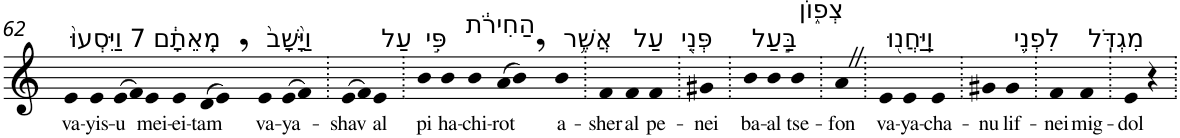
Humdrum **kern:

**kern	**text
*part1	*part1
*staff1	*staff1
*I"Piano	*
*I'Pno	*
!!LO:PB:g=z
*clefG2	*
*k[]	*
=62	=62
!LO:TX:a:t=7 וַיִּסְעוּ֙	!
!	!LO:LY:b
4e	va-
!	!LO:LY:b
4e	-yis-
!	!LO:LY:b
(>8e	-u
8f)	.
!LO:TX:a:t=מֵֽאֵתָ֔ם	!
!	!LO:LY:b
4e	mei-
!	!LO:LY:b
4e	-ei-
!	!LO:LY:b
(>8d	-tam
8e,)	.
!LO:TX:a:t=וַיָּ֙שָׁב֙	!
!	!LO:LY:b
4e	va-
!	!LO:LY:b
(>8e	-ya-
8f)	.
=63.	=63.
!	!LO:LY:b
(>8e	-shav
8f)	.
!LO:TX:a:t=עַל	!
!	!LO:LY:b
4e	al
=64.	=64.
!LO:TX:a:t=פִּ֣י	!
!	!LO:LY:b
4b	pi
!LO:TX:a:t=הַחִירֹ֔ת	!
!	!LO:LY:b
4b	ha-
!	!LO:LY:b
4b	-chi-
!	!LO:LY:b
(>8a	-rot
8b,)	.
!LO:TX:a:t=אֲשֶׁ֥ר	!
!	!LO:LY:b
4b	a-
=65.	=65.
!	!LO:LY:b
4f	-sher
!LO:TX:a:t=עַל	!
!	!LO:LY:b
4f	al
!LO:TX:a:t=פְּנֵ֖י	!
!	!LO:LY:b
4f	pe-
=66.	=66.
!	!LO:LY:b
4g#X	-nei
=67.	=67.
!LO:TX:a:t=בַּ֣עַל	!
!	!LO:LY:b
4b	ba-
!	!LO:LY:b
4b	-al
!LO:TX:a:t=צְפ֑וֹן	!
!	!LO:LY:b
4b	tse-
=68.	=68.
!	!LO:LY:b
4aZ	-fon
=69.	=69.
!LO:TX:a:t=וַֽיַּחֲנ֖וּ	!
!	!LO:LY:b
4e	va-
!	!LO:LY:b
4e	-ya-
!	!LO:LY:b
4e	-cha-
=70.	=70.
!	!LO:LY:b
4g#X	-nu
!LO:TX:a:t=לִפְנֵ֥י	!
!	!LO:LY:b
4g#	lif-
=71.	=71.
!	!LO:LY:b
4f	-nei
!LO:TX:a:t=מִגְדֹּֽל	!
!	!LO:LY:b
4f	mig-
=72.	=72.
!	!LO:LY:b
4e	-dol
4r	.
=.	=.
*-	*-
